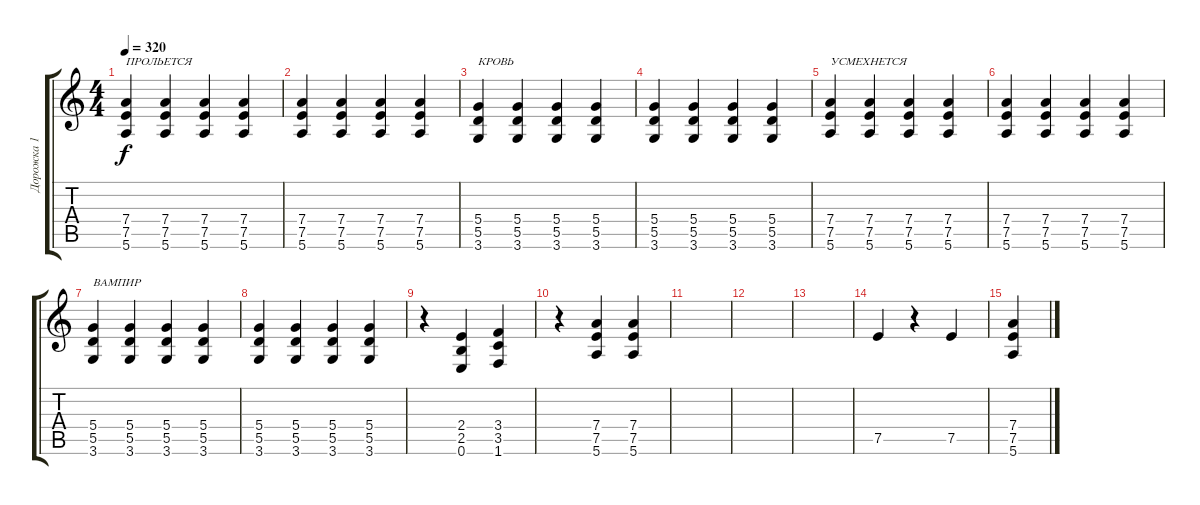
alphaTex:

\track ("Дорожка 1" "Дорожка 1") {instrument distortionguitar}
\staff {score tabs}
\tuning (E4 B3 G3 D3 A2 E2) {hide}
\ts (4 4)
\tempo 320
\clef g2
\ks c
(7.4 7.5 5.6).4{txt "ПРОЛЬЕТСЯ" dy f} (7.4 7.5 5.6).4 (7.4 7.5 5.6).4 (7.4 7.5 5.6).4 |
(7.4 7.5 5.6).4 (7.4 7.5 5.6).4 (7.4 7.5 5.6).4 (7.4 7.5 5.6).4 |
(5.4 5.5 3.6).4{txt "КРОВЬ"} (5.4 5.5 3.6).4 (5.4 5.5 3.6).4 (5.4 5.5 3.6).4 |
(5.4 5.5 3.6).4 (5.4 5.5 3.6).4 (5.4 5.5 3.6).4 (5.4 5.5 3.6).4 |
(7.4 7.5 5.6).4{txt "УСМЕХНЕТСЯ"} (7.4 7.5 5.6).4 (7.4 7.5 5.6).4 (7.4 7.5 5.6).4 |
(7.4 7.5 5.6).4 (7.4 7.5 5.6).4 (7.4 7.5 5.6).4 (7.4 7.5 5.6).4 |
(5.4 5.5 3.6).4{txt "ВАМПИР"} (5.4 5.5 3.6).4 (5.4 5.5 3.6).4 (5.4 5.5 3.6).4 |
(5.4 5.5 3.6).4 (5.4 5.5 3.6).4 (5.4 5.5 3.6).4 (5.4 5.5 3.6).4 |
r.4 (2.4 2.5 0.6).4 (3.4 3.5 1.6).4 |
r.4 (7.4 7.5 5.6).4 (7.4 7.5 5.6).4 |
|
|
|
7.5.4 r.4 7.5.4 |
(7.4 7.5 5.6).4
